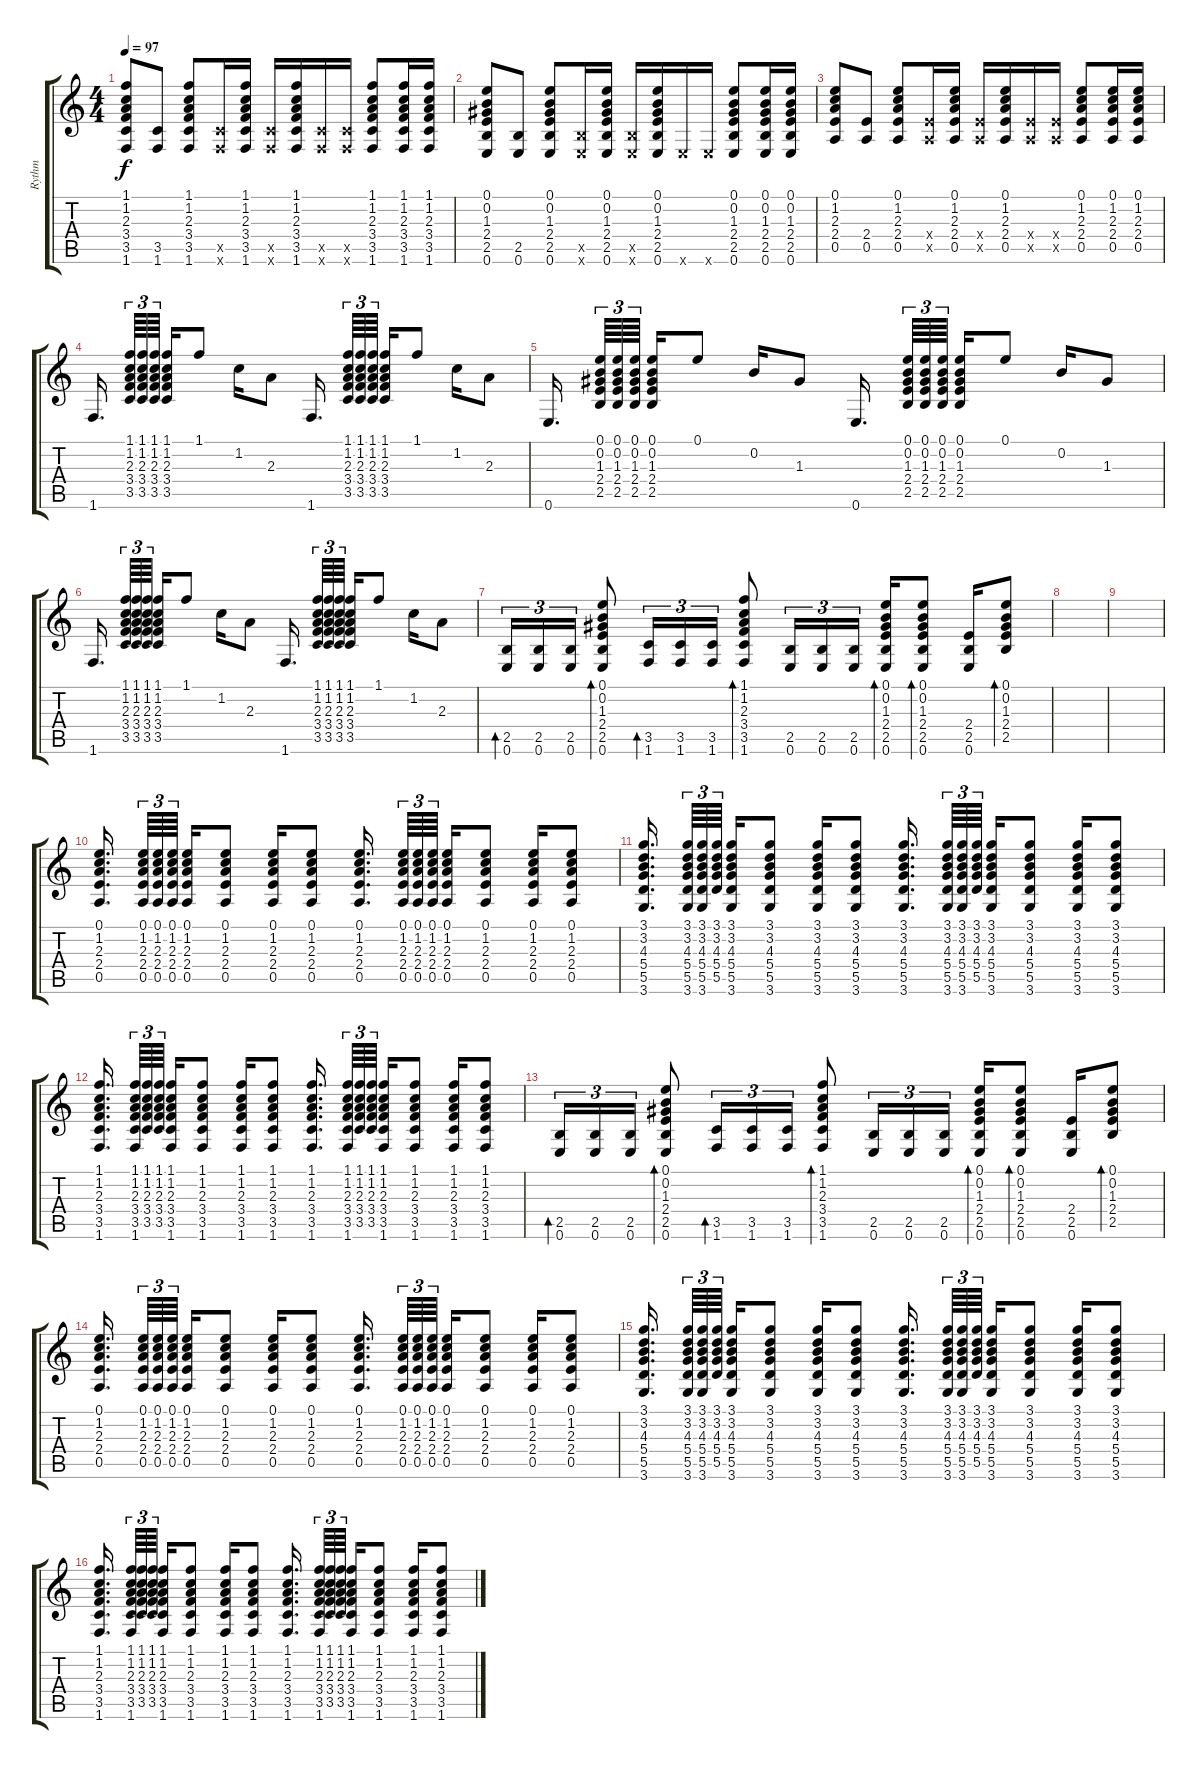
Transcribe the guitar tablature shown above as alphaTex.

\track ("Rythm" "Rythm") {instrument acousticguitarsteel}
\staff {score tabs}
\tuning (E4 B3 G3 D3 A2 E2) {hide}
\ts (4 4)
\tempo 97
\clef g2
\ks c
(1.1 1.2 2.3 3.4 3.5 1.6).8{dy f} (3.5 1.6).8 (1.1 1.2 2.3 3.4 3.5 1.6).8 (3.5{x} 1.6{x}).16 (1.1 1.2 2.3 3.4 3.5 1.6).16 (3.5{x} 1.6{x}).16 (1.1 1.2 2.3 3.4 3.5 1.6).16 (3.5{x} 1.6{x}).16 (3.5{x} 1.6{x}).16 (1.1 1.2 2.3 3.4 3.5 1.6).8 (1.1 1.2 2.3 3.4 3.5 1.6).16 (1.1 1.2 2.3 3.4 3.5 1.6).16 |
(0.1 0.2 1.3 2.4 2.5 0.6).8 (2.5 0.6).8 (0.1 0.2 1.3 2.4 2.5 0.6).8 (2.5{x} 0.6{x}).16 (0.1 0.2 1.3 2.4 2.5 0.6).16 (2.5{x} 0.6{x}).16 (0.1 0.2 1.3 2.4 2.5 0.6).16 0.6{x}.16 0.6{x}.16 (0.1 0.2 1.3 2.4 2.5 0.6).8 (0.1 0.2 1.3 2.4 2.5 0.6).16 (0.1 0.2 1.3 2.4 2.5 0.6).16 |
(0.1 1.2 2.3 2.4 0.5).8 (2.4 0.5).8 (0.1 1.2 2.3 2.4 0.5).8 (2.4{x} 0.5{x}).16 (0.1 1.2 2.3 2.4 0.5).16 (2.4{x} 0.5{x}).16 (0.1 1.2 2.3 2.4 0.5).16 (2.4{x} 0.5{x}).16 (2.4{x} 0.5{x}).16 (0.1 1.2 2.3 2.4 0.5).8 (0.1 1.2 2.3 2.4 0.5).16 (0.1 1.2 2.3 2.4 0.5).16 |
1.6.16{d beam splitsecondary} (1.1 1.2 2.3 3.4 3.5).64{tu (3 2)} (1.1 1.2 2.3 3.4 3.5).64{tu (3 2)} (1.1 1.2 2.3 3.4 3.5).64{tu (3 2) beam splitsecondary} (1.1 1.2 2.3 3.4 3.5).16 1.1.8 1.2.16 2.3.8 1.6.16{d beam splitsecondary} (1.1 1.2 2.3 3.4 3.5).64{tu (3 2)} (1.1 1.2 2.3 3.4 3.5).64{tu (3 2)} (1.1 1.2 2.3 3.4 3.5).64{tu (3 2) beam splitsecondary} (1.1 1.2 2.3 3.4 3.5).16 1.1.8 1.2.16 2.3.8 |
0.6.16{d beam splitsecondary} (0.1 0.2 1.3 2.4 2.5).64{tu (3 2)} (0.1 0.2 1.3 2.4 2.5).64{tu (3 2)} (0.1 0.2 1.3 2.4 2.5).64{tu (3 2) beam splitsecondary} (0.1 0.2 1.3 2.4 2.5).16 0.1.8 0.2.16 1.3.8 0.6.16{d beam splitsecondary} (0.1 0.2 1.3 2.4 2.5).64{tu (3 2)} (0.1 0.2 1.3 2.4 2.5).64{tu (3 2)} (0.1 0.2 1.3 2.4 2.5).64{tu (3 2) beam splitsecondary} (0.1 0.2 1.3 2.4 2.5).16 0.1.8 0.2.16 1.3.8 |
1.6.16{d beam splitsecondary} (1.1 1.2 2.3 3.4 3.5).64{tu (3 2)} (1.1 1.2 2.3 3.4 3.5).64{tu (3 2)} (1.1 1.2 2.3 3.4 3.5).64{tu (3 2) beam splitsecondary} (1.1 1.2 2.3 3.4 3.5).16 1.1.8 1.2.16 2.3.8 1.6.16{d beam splitsecondary} (1.1 1.2 2.3 3.4 3.5).64{tu (3 2)} (1.1 1.2 2.3 3.4 3.5).64{tu (3 2)} (1.1 1.2 2.3 3.4 3.5).64{tu (3 2) beam splitsecondary} (1.1 1.2 2.3 3.4 3.5).16 1.1.8 1.2.16 2.3.8 |
(2.5 0.6).16{tu (3 2) bd 30} (2.5 0.6).16{tu (3 2)} (2.5 0.6).16{tu (3 2)} (0.1 0.2 1.3 2.4 2.5 0.6).8{bd 30} (3.5 1.6).16{tu (3 2) bd 30} (3.5 1.6).16{tu (3 2)} (3.5 1.6).16{tu (3 2)} (1.1 1.2 2.3 3.4 3.5 1.6).8{bd 30} (2.5 0.6).16{tu (3 2)} (2.5 0.6).16{tu (3 2)} (2.5 0.6).16{tu (3 2) beam splitsecondary} (0.1 0.2 1.3 2.4 2.5 0.6).16{bd 30} (0.1 0.2 1.3 2.4 2.5 0.6).8{bd 30} (2.4 2.5 0.6).16 (0.1 0.2 1.3 2.4 2.5).8{bd 30} |
|
|
(0.1 1.2 2.3 2.4 0.5).16{d beam splitsecondary} (0.1 1.2 2.3 2.4 0.5).64{tu (3 2)} (0.1 1.2 2.3 2.4 0.5).64{tu (3 2)} (0.1 1.2 2.3 2.4 0.5).64{tu (3 2) beam splitsecondary} (0.1 1.2 2.3 2.4 0.5).16 (0.1 1.2 2.3 2.4 0.5).8 (0.1 1.2 2.3 2.4 0.5).16 (0.1 1.2 2.3 2.4 0.5).8 (0.1 1.2 2.3 2.4 0.5).16{d beam splitsecondary} (0.1 1.2 2.3 2.4 0.5).64{tu (3 2)} (0.1 1.2 2.3 2.4 0.5).64{tu (3 2)} (0.1 1.2 2.3 2.4 0.5).64{tu (3 2) beam splitsecondary} (0.1 1.2 2.3 2.4 0.5).16 (0.1 1.2 2.3 2.4 0.5).8 (0.1 1.2 2.3 2.4 0.5).16 (0.1 1.2 2.3 2.4 0.5).8 |
(3.1 3.2 4.3 5.4 5.5 3.6).16{d beam splitsecondary} (3.1 3.2 4.3 5.4 5.5 3.6).64{tu (3 2)} (3.1 3.2 4.3 5.4 5.5 3.6).64{tu (3 2)} (3.1 3.2 4.3 5.4 5.5).64{tu (3 2) beam splitsecondary} (3.1 3.2 4.3 5.4 5.5 3.6).16 (3.1 3.2 4.3 5.4 5.5 3.6).8 (3.1 3.2 4.3 5.4 5.5 3.6).16 (3.1 3.2 4.3 5.4 5.5 3.6).8 (3.1 3.2 4.3 5.4 5.5 3.6).16{d beam splitsecondary} (3.1 3.2 4.3 5.4 5.5 3.6).64{tu (3 2)} (3.1 3.2 4.3 5.4 5.5 3.6).64{tu (3 2)} (3.1 3.2 4.3 5.4 5.5).64{tu (3 2) beam splitsecondary} (3.1 3.2 4.3 5.4 5.5 3.6).16 (3.1 3.2 4.3 5.4 5.5 3.6).8 (3.1 3.2 4.3 5.4 5.5 3.6).16 (3.1 3.2 4.3 5.4 5.5 3.6).8 |
(1.1 1.2 2.3 3.4 3.5 1.6).16{d beam splitsecondary} (1.1 1.2 2.3 3.4 3.5 1.6).64{tu (3 2)} (1.1 1.2 2.3 3.4 3.5).64{tu (3 2)} (1.1 1.2 2.3 3.4 3.5).64{tu (3 2) beam splitsecondary} (1.1 1.2 2.3 3.4 3.5 1.6).16 (1.1 1.2 2.3 3.4 3.5 1.6).8 (1.1 1.2 2.3 3.4 3.5 1.6).16 (1.1 1.2 2.3 3.4 3.5 1.6).8 (1.1 1.2 2.3 3.4 3.5 1.6).16{d beam splitsecondary} (1.1 1.2 2.3 3.4 3.5 1.6).64{tu (3 2)} (1.1 1.2 2.3 3.4 3.5).64{tu (3 2)} (1.1 1.2 2.3 3.4 3.5).64{tu (3 2) beam splitsecondary} (1.1 1.2 2.3 3.4 3.5 1.6).16 (1.1 1.2 2.3 3.4 3.5 1.6).8 (1.1 1.2 2.3 3.4 3.5 1.6).16 (1.1 1.2 2.3 3.4 3.5 1.6).8 |
(2.5 0.6).16{tu (3 2) bd 30} (2.5 0.6).16{tu (3 2)} (2.5 0.6).16{tu (3 2)} (0.1 0.2 1.3 2.4 2.5 0.6).8{bd 30} (3.5 1.6).16{tu (3 2) bd 30} (3.5 1.6).16{tu (3 2)} (3.5 1.6).16{tu (3 2)} (1.1 1.2 2.3 3.4 3.5 1.6).8{bd 30} (2.5 0.6).16{tu (3 2)} (2.5 0.6).16{tu (3 2)} (2.5 0.6).16{tu (3 2) beam splitsecondary} (0.1 0.2 1.3 2.4 2.5 0.6).16{bd 30} (0.1 0.2 1.3 2.4 2.5 0.6).8{bd 30} (2.4 2.5 0.6).16 (0.1 0.2 1.3 2.4 2.5).8{bd 30} |
(0.1 1.2 2.3 2.4 0.5).16{d beam splitsecondary} (0.1 1.2 2.3 2.4 0.5).64{tu (3 2)} (0.1 1.2 2.3 2.4 0.5).64{tu (3 2)} (0.1 1.2 2.3 2.4 0.5).64{tu (3 2) beam splitsecondary} (0.1 1.2 2.3 2.4 0.5).16 (0.1 1.2 2.3 2.4 0.5).8 (0.1 1.2 2.3 2.4 0.5).16 (0.1 1.2 2.3 2.4 0.5).8 (0.1 1.2 2.3 2.4 0.5).16{d beam splitsecondary} (0.1 1.2 2.3 2.4 0.5).64{tu (3 2)} (0.1 1.2 2.3 2.4 0.5).64{tu (3 2)} (0.1 1.2 2.3 2.4 0.5).64{tu (3 2) beam splitsecondary} (0.1 1.2 2.3 2.4 0.5).16 (0.1 1.2 2.3 2.4 0.5).8 (0.1 1.2 2.3 2.4 0.5).16 (0.1 1.2 2.3 2.4 0.5).8 |
(3.1 3.2 4.3 5.4 5.5 3.6).16{d beam splitsecondary} (3.1 3.2 4.3 5.4 5.5 3.6).64{tu (3 2)} (3.1 3.2 4.3 5.4 5.5 3.6).64{tu (3 2)} (3.1 3.2 4.3 5.4 5.5).64{tu (3 2) beam splitsecondary} (3.1 3.2 4.3 5.4 5.5 3.6).16 (3.1 3.2 4.3 5.4 5.5 3.6).8 (3.1 3.2 4.3 5.4 5.5 3.6).16 (3.1 3.2 4.3 5.4 5.5 3.6).8 (3.1 3.2 4.3 5.4 5.5 3.6).16{d beam splitsecondary} (3.1 3.2 4.3 5.4 5.5 3.6).64{tu (3 2)} (3.1 3.2 4.3 5.4 5.5 3.6).64{tu (3 2)} (3.1 3.2 4.3 5.4 5.5).64{tu (3 2) beam splitsecondary} (3.1 3.2 4.3 5.4 5.5 3.6).16 (3.1 3.2 4.3 5.4 5.5 3.6).8 (3.1 3.2 4.3 5.4 5.5 3.6).16 (3.1 3.2 4.3 5.4 5.5 3.6).8 |
(1.1 1.2 2.3 3.4 3.5 1.6).16{d beam splitsecondary} (1.1 1.2 2.3 3.4 3.5 1.6).64{tu (3 2)} (1.1 1.2 2.3 3.4 3.5).64{tu (3 2)} (1.1 1.2 2.3 3.4 3.5).64{tu (3 2) beam splitsecondary} (1.1 1.2 2.3 3.4 3.5 1.6).16 (1.1 1.2 2.3 3.4 3.5 1.6).8 (1.1 1.2 2.3 3.4 3.5 1.6).16 (1.1 1.2 2.3 3.4 3.5 1.6).8 (1.1 1.2 2.3 3.4 3.5 1.6).16{d beam splitsecondary} (1.1 1.2 2.3 3.4 3.5 1.6).64{tu (3 2)} (1.1 1.2 2.3 3.4 3.5).64{tu (3 2)} (1.1 1.2 2.3 3.4 3.5).64{tu (3 2) beam splitsecondary} (1.1 1.2 2.3 3.4 3.5 1.6).16 (1.1 1.2 2.3 3.4 3.5 1.6).8 (1.1 1.2 2.3 3.4 3.5 1.6).16 (1.1 1.2 2.3 3.4 3.5 1.6).8
